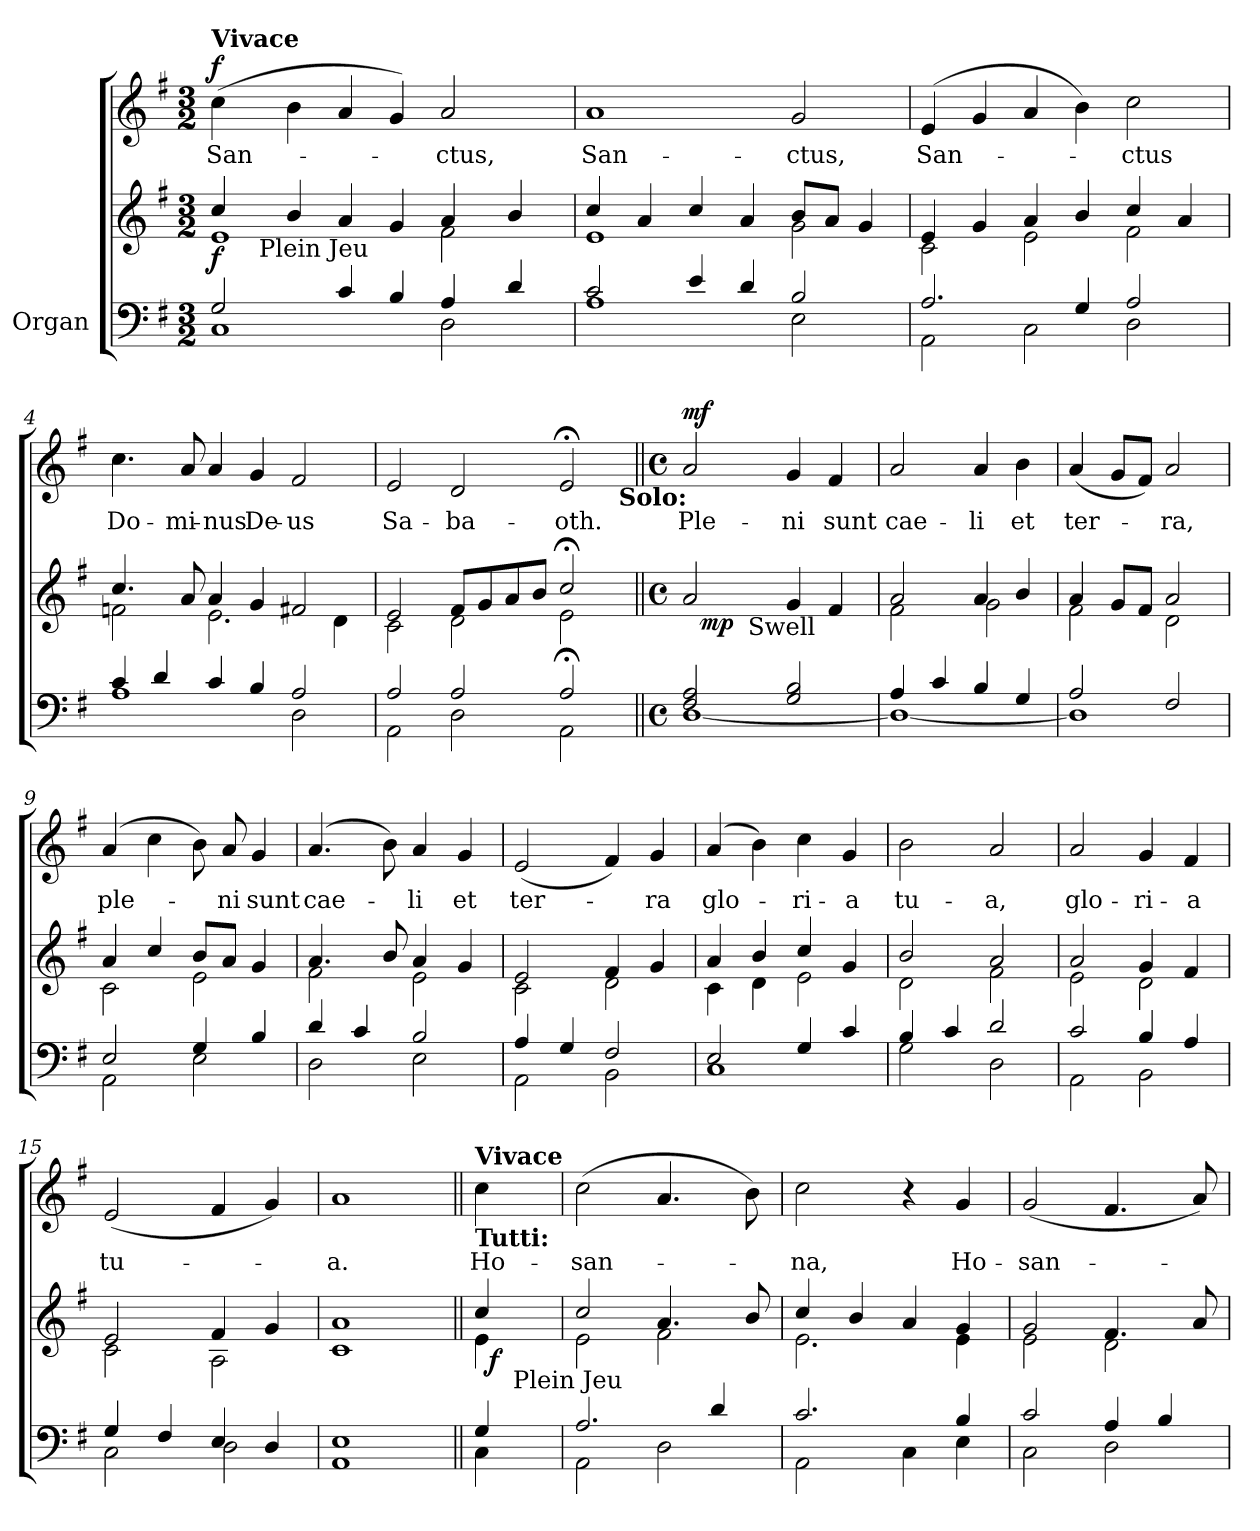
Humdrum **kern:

**kern	**kern	**dynam	**kern	**text	**dynam
*part2	*part2	*part2	*part1	*part1	*part1
*staff3	*staff2	*staff2/3	*staff1	*staff1	*staff1
*I"Organ	*	*	*	*	*
*clefF4	*clefG2	*	*clefG2	*	*
*k[f#]	*k[f#]	*	*k[f#]	*	*
*G:	*G:	*	*G:	*	*
*M3/2	*M3/2	*	*M3/2	*	*
*MM132	*MM132	*	*MM132	*	*
=1	=1	=1	=1	=1	=1
*^	*^	*	*	*	*
!	!	!	!	!	!LO:TX:a:B:t=Vivace	!	!
!	!	!	!	!LO:DY:b	!	!	!LO:DY:b
*	*	*	*^	*	*	*	*
2G/	1C	4cc/	1e	8ryy	f	(4cc\	San-	f
.	.	.	.	32ryy	.	.	.	.
!	!	!	!	!LO:TX:b:t=Plein Jeu	!	!	!	!
.	.	.	.	1ryy	.	.	.	.
.	.	4b/	.	.	.	4b\	.	.
4c/	.	4a/	.	.	.	4a/	.	.
4B/	.	4g/	.	.	.	4g/)	.	.
4A/	2D\	4a/	2f#\	.	.	2a/	-ctus,	.
.	.	.	.	4ryy	.	.	.	.
4d/	.	4b/	.	.	.	.	.	.
.	.	.	.	16.ryy	.	.	.	.
*	*	*	*v	*v	*	*	*	*
=2	=2	=2	=2	=2	=2	=2	=2
2c/	1A	4cc/	1e	.	1a	San-	.
.	.	4a/	.	.	.	.	.
4e/	.	4cc/	.	.	.	.	.
4d/	.	4a/	.	.	.	.	.
2B/	2E\	8b/L	2g\	.	2g/	-ctus,	.
.	.	8a/J	.	.	.	.	.
.	.	4g/	.	.	.	.	.
=3	=3	=3	=3	=3	=3	=3	=3
2.A/	2AA\	4e/	2c\	.	(4e/	San-	.
.	.	4g/	.	.	4g/	.	.
.	2C\	4a/	2e\	.	4a/	.	.
4G/	.	4b/	.	.	4b\)	.	.
2A/	2D\	4cc/	2f#\	.	2cc\	-ctus	.
.	.	4a/	.	.	.	.	.
=4	=4	=4	=4	=4	=4	=4	=4
4c/	1A	4.cc/	2fn\	.	4.cc\	Do-	.
4d/	.	.	.	.	.	.	.
.	.	8a/	.	.	8a/	-mi-	.
4c/	.	4a/	2.e\	.	4a/	-nus	.
4B/	.	4g/	.	.	4g/	De-	.
2A/	2D\	2f#/	.	.	2f#/	-us	.
.	.	.	4d\	.	.	.	.
!!LO:LB:g=z
=5	=5	=5	=5	=5	=5	=5	=5
*	*	*	*	*	*^	*	*
2A/	2AA\	2e/	2c\	.	2e/	1ryy	Sa-	.
2A/	2D\	8f#/L	2d\	.	2d/	.	-ba-	.
.	.	8g/	.	.	.	.	.	.
.	.	8a/	.	.	.	.	.	.
.	.	8b/J	.	.	.	.	.	.
2A;</	2AA\	2cc;</	2e\	.	2e;</	4..ryy	-oth.	.
!	!	!	!	!	!	!LO:TX:b:B:t=Solo&colon;	!	!
.	.	.	.	.	.	16ryy	.	.
*	*	*v	*v	*	*	*	*	*
*	*	*	*	*v	*v	*	*
=6||	=6||	=6||	=6||	=6||	=6||	=6||
*M4/4	*	*M4/4	*	*M4/4	*	*
*met(c)	*	*met(c)	*	*met(c)	*	*
*	*	*	*	*MM108	*	*
*	*	*^	*	*^	*	*
!	!	!	!	!	!LO:TX:a:B:t=Andante Sostinuto	!	!	!
!	!	!	!	!	!	!	!	!LO:DY:b
*	*	*	*^	*	*v	*v	*	*
2F#/ 2A/	[<1D	2a/	16ryy	4ryy	.	2a/	Ple-	mf
!	!	!	!	!	!LO:DY:b	!	!	!
.	.	.	2...ryy	.	mp	.	.	.
.	.	.	.	32ryy	.	.	.	.
!	!	!	!	!LO:TX:b:t=Swell	!	!	!	!
.	.	.	.	2ryy	.	.	.	.
2G/ 2B/	.	4g/	.	.	.	4g/	-ni	.
.	.	4f#/	.	.	.	4f#/	sunt	.
.	.	.	.	8..ryy	.	.	.	.
*	*	*	*v	*v	*	*	*	*
=7	=7	=7	=7	=7	=7	=7	=7
4A/	1D_	2a/	2f#\	.	2a/	cae-	.
4c/	.	.	.	.	.	.	.
4B/	.	4a/	2g\	.	4a/	-li	.
4G/	.	4b/	.	.	4b\	et	.
=8	=8	=8	=8	=8	=8	=8	=8
2A/	1D]	4a/	2f#\	.	(4a/	ter-	.
.	.	8g/L	.	.	8g/L	.	.
.	.	8f#/J	.	.	8f#/J)	.	.
2F#/	.	2a/	2d\	.	2a/	-ra,	.
=9	=9	=9	=9	=9	=9	=9	=9
2E/	2AA\	4a/	2c\	.	(4a/	ple-	.
.	.	4cc/	.	.	4cc\	.	.
4G/	2E\	8b/L	2e\	.	8b\)	.	.
.	.	8a/J	.	.	8a/	-ni	.
4B/	.	4g/	.	.	4g/	sunt	.
!!LO:LB:g=z
=10	=10	=10	=10	=10	=10	=10	=10
4d/	2D\	4.a/	2f#\	.	(4.a/	cae-	.
4c/	.	.	.	.	.	.	.
.	.	8b/	.	.	8b\)	.	.
2B/	2E\	4a/	2e\	.	4a/	-li	.
.	.	4g/	.	.	4g/	et	.
=11	=11	=11	=11	=11	=11	=11	=11
4A/	2AA\	2e/	2c\	.	(2e/	ter-	.
4G/	.	.	.	.	.	.	.
2F#/	2BB\	4f#/	2d\	.	4f#/)	.	.
.	.	4g/	.	.	4g/	-ra	.
=12	=12	=12	=12	=12	=12	=12	=12
2E/	1C	4a/	4c\	.	(4a/	glo-	.
.	.	4b/	4d\	.	4b\)	.	.
4G/	.	4cc/	2e\	.	4cc\	-ri-	.
4c/	.	4g/	.	.	4g/	-a	.
=13	=13	=13	=13	=13	=13	=13	=13
4B/	2G\	2b/	2d\	.	2b\	tu-	.
4c/	.	.	.	.	.	.	.
2d/	2D\	2a/	2f#\	.	2a/	-a,	.
=14	=14	=14	=14	=14	=14	=14	=14
2c/	2AA\	2a/	2e\	.	2a/	glo-	.
4B/	2BB\	4g/	2d\	.	4g/	-ri-	.
4A/	.	4f#/	.	.	4f#/	-a	.
=15	=15	=15	=15	=15	=15	=15	=15
4G/	2C\	2e/	2c\	.	(2e/	tu-	.
4F#/	.	.	.	.	.	.	.
4E/	2D\	4f#/	2A\	.	4f#/	.	.
4D/	.	4g/	.	.	4g/)	.	.
=16	=16	=16	=16	=16	=16	=16	=16
1E	1AA	1a	1c	.	1a	-a.	.
*	*	*v	*v	*	*	*	*
!!LO:LB:g=z
=17||	=17||	=17||	=17||	=17||	=17||	=17||
*	*	*	*	*MM132	*	*
*	*	*^	*	*	*	*
*	*	*	*^	*	*	*	*
!	!	!	!	!	!	!LO:TX:b:B:t=Tutti&colon;	!	!
!	!	!	!	!	!	!LO:TX:a:B:t=Vivace	!	!
*	*	*	*	*^	*	*	*	*
4G/	4C\	4cc/	4e\	32ryy	16.ryy	.	4cc\	Ho-	.
!	!	!	!	!	!	!LO:DY:b	!	!	!
.	.	.	.	8..ryy	.	f	.	.	.
!	!	!	!	!	!LO:TX:b:t=Plein Jeu	!	!	!	!
.	.	.	.	.	8ryy	.	.	.	.
.	.	.	.	.	32ryy	.	.	.	.
*	*	*	*v	*v	*v	*	*	*	*
=18	=18	=18	=18	=18	=18	=18	=18
2.A/	2AA\	2cc/	2e\	.	(2cc\	-san-	.
.	2D\	4.a/	2f#\	.	4.a/	.	.
4d/	.	.	.	.	.	.	.
.	.	8b/	.	.	8b\)	.	.
=19	=19	=19	=19	=19	=19	=19	=19
2.c/	2AA\	4cc/	2.e\	.	2cc\	-na,	.
.	.	4b/	.	.	.	.	.
.	4C\	4a/	.	.	4r	.	.
4B/	4E\	4g/	4e\	.	4g/	Ho-	.
=20	=20	=20	=20	=20	=20	=20	=20
2c/	2C\	2g/	2e\	.	(2g/	-san-	.
4A/	2D\	4.f#/	2d\	.	4.f#/	.	.
4B/	.	.	.	.	.	.	.
.	.	8a/	.	.	8a/)	.	.
*v	*v	*	*	*	*	*	*
*	*v	*v	*	*	*	*
=	=	=	=	=	=
*-	*-	*-	*-	*-	*-
